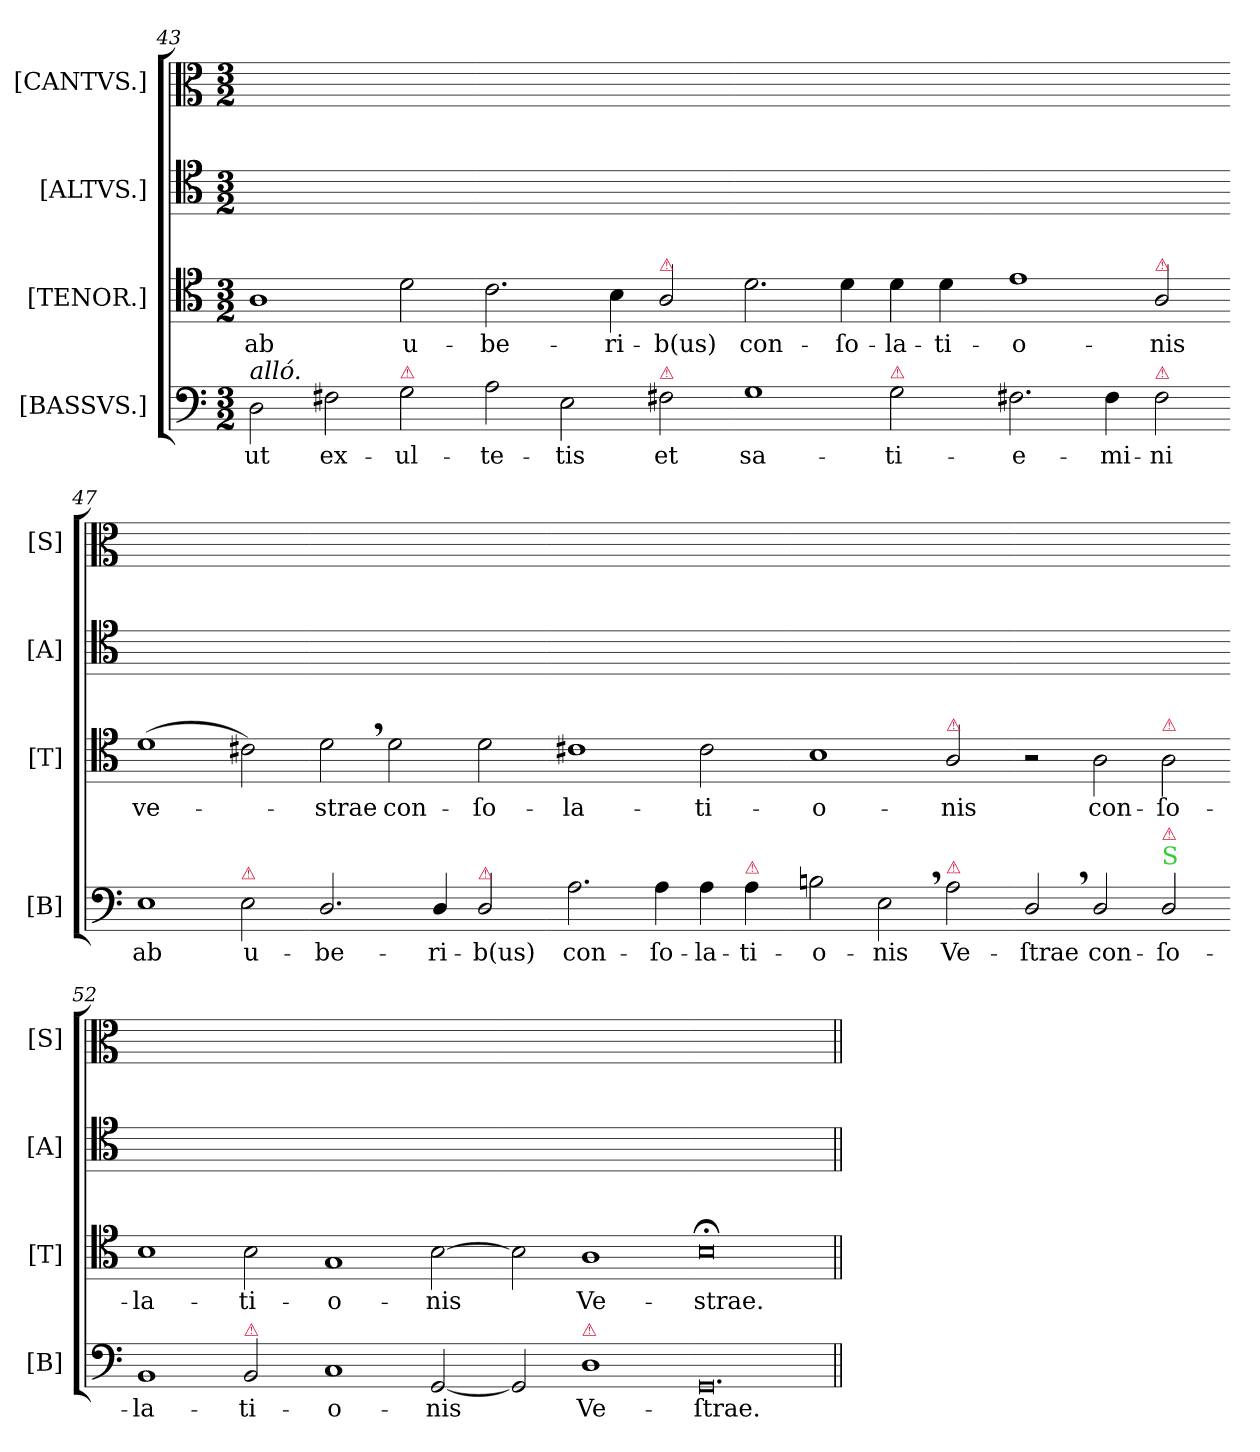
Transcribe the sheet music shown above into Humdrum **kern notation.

**kern	**text	**kern	**text	**kern	**kern
*part4	*part4	*part3	*part3	*part2	*part1
*staff4	*staff4	*staff3	*staff3	*staff2	*staff1
*I"[BASSVS.]	*	*I"[TENOR.]	*	*I"[ALTVS.]	*I"[CANTVS.]
*I'[B]	*	*I'[T]	*	*I'[A]	*I'[S]
*clefF4	*	*clefC4	*	*clefC4	*clefC3
*k[]	*	*k[]	*	*k[]	*k[]
*M3/2	*	*M3/2	*	*M3/2	*M3/2
=43	=43	=43	=43	=43	=43
!LO:TX:a:i:t=alló.	!	!	!	!	!
2D\	ut	1A	ab	1.ryy	1.ryy
2F#X\	ex-	.	.	.	.
!LO:TX:a:color=crimson:t=⚠	!	!	!	!	!
2G\	-ul-	2d\	u-	.	.
=44-	=44-	=44-	=44-	=44-	=44-
2A\	-te-	2.c\	-be-	1.ryy	1.ryy
2E\	-tis	.	.	.	.
.	.	4B\	-ri-	.	.
!	!	!LO:TX:a:color=crimson:t=⚠	!	!	!
!LO:TX:a:color=crimson:t=⚠	!	!	!	!	!
2F#X\	et	2A/	-b(us)	.	.
=45-	=45-	=45-	=45-	=45-	=45-
1G	sa-	2.d\	con-	1.ryy	1.ryy
.	.	4d\	-ſo-	.	.
!LO:TX:a:color=crimson:t=⚠	!	!	!	!	!
2G\	-ti-	4d\	-la-	.	.
.	.	4d\	-ti-	.	.
=46-	=46-	=46-	=46-	=46-	=46-
2.F#X\	-e-	1e	-o-	1.ryy	1.ryy
4F#\	-mi-	.	.	.	.
!	!	!LO:TX:a:color=crimson:t=⚠	!	!	!
!LO:TX:a:color=crimson:t=⚠	!	!	!	!	!
2F#\	-ni	2A/	-nis	.	.
=47-	=47-	=47-	=47-	=47-	=47-
1E	ab	(1d	ve-	1.ryy	1.ryy
!LO:TX:a:color=crimson:t=⚠	!	!	!	!	!
2E\	u-	2c#X\)	.	.	.
=48-	=48-	=48-	=48-	=48-	=48-
2.D/	-be-	2d,<\	-strae	1.ryy	1.ryy
.	.	2d\	con-	.	.
4D/	-ri-	.	.	.	.
!LO:TX:a:color=crimson:t=⚠	!	!	!	!	!
2D/	-b(us)	2d\	-ſo-	.	.
=49-	=49-	=49-	=49-	=49-	=49-
2.A\	con-	1c#X	-la-	1.ryy	1.ryy
4A\	-ſo-	.	.	.	.
4A\	-la-	2c#\	-ti-	.	.
!LO:TX:a:color=crimson:t=⚠	!	!	!	!	!
4A\	-ti-	.	.	.	.
=50-	=50-	=50-	=50-	=50-	=50-
2Bn\	-o-	1B	-o-	1.ryy	1.ryy
2E,<\	-nis	.	.	.	.
!	!	!LO:TX:a:color=crimson:t=⚠	!	!	!
!LO:TX:a:color=crimson:t=⚠	!	!	!	!	!
2A\	Ve-	2A/	-nis	.	.
=51-	=51-	=51-	=51-	=51-	=51-
2D,</	-ſtrae	2r	.	1.ryy	1.ryy
!	!	!	!LO:LY:i	!	!
2D/	con-	2A\	con-	.	.
!	!	!LO:TX:a:color=crimson:t=⚠	!	!	!
!LO:TX:a:color=limegreen:t=S	!	!	!	!	!
!LO:TX:a:color=crimson:t=⚠	!	!	!	!	!
!	!	!	!LO:LY:i	!	!
2D/	-ſo-	2A\	-ſo-	.	.
=52-	=52-	=52-	=52-	=52-	=52-
!	!	!	!LO:LY:i	!	!
1BB	-la-	1B	-la-	1.ryy	1.ryy
!LO:TX:a:color=crimson:t=⚠	!	!	!	!	!
!	!	!	!LO:LY:i	!	!
2BB/	-ti-	2B\	-ti-	.	.
=53-	=53-	=53-	=53-	=53-	=53-
!	!	!	!LO:LY:i	!	!
1C	-o-	1G	-o-	1.ryy	1.ryy
!	!	!	!LO:LY:i	!	!
[2GG/	-nis	[2B\	-nis	.	.
=54-	=54-	=54-	=54-	=54-	=54-
2GG/]	.	2B\]	.	1.ryy	1.ryy
!LO:TX:a:color=crimson:t=⚠	!	!	!	!	!
1D	Ve-	1A	Ve-	.	.
=55-	=55-	=55-	=55-	=55-	=55-
!LO:N:vis=0.	!	!LO:N:vis=0	!	!	!
1.GG	-ſtrae.	1.B;<	-strae.	1.ryy	1.ryy
=||	=||	=||	=||	=||	=||
*-	*-	*-	*-	*-	*-
